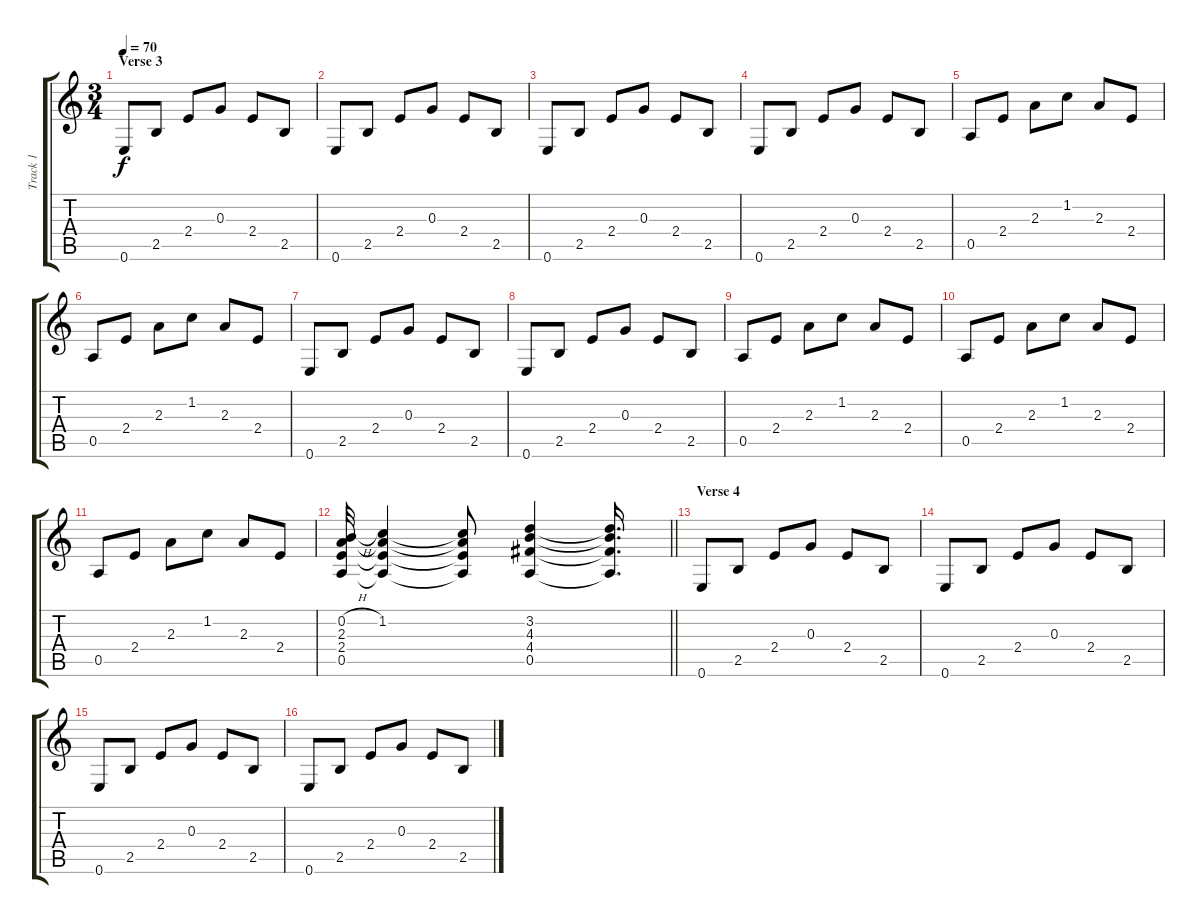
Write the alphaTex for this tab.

\track ("Track 1" "Track 1") {instrument acousticguitarsteel}
\staff {score tabs}
\tuning (E4 B3 G3 D3 A2 E2) {hide}
\ts (3 4)
\section ("" "Verse 3")
\tempo 70
\clef g2
\ks c
0.6.8{dy f} 2.5.8 2.4.8 0.3.8 2.4.8 2.5.8 |
0.6.8 2.5.8 2.4.8 0.3.8 2.4.8 2.5.8 |
0.6.8 2.5.8 2.4.8 0.3.8 2.4.8 2.5.8 |
0.6.8 2.5.8 2.4.8 0.3.8 2.4.8 2.5.8 |
0.5.8 2.4.8 2.3.8 1.2.8 2.3.8 2.4.8 |
0.5.8 2.4.8 2.3.8 1.2.8 2.3.8 2.4.8 |
0.6.8 2.5.8 2.4.8 0.3.8 2.4.8 2.5.8 |
0.6.8 2.5.8 2.4.8 0.3.8 2.4.8 2.5.8 |
0.5.8 2.4.8 2.3.8 1.2.8 2.3.8 2.4.8 |
0.5.8 2.4.8 2.3.8 1.2.8 2.3.8 2.4.8 |
0.5.8 2.4.8 2.3.8 1.2.8 2.3.8 2.4.8 |
\barLineRight lightlight
(0.2{h} 2.3 2.4 0.5).32 (1.2 2.3{t} 2.4{t} 0.5{t}).4 (1.2{t} 2.3{t} 2.4{t} 0.5{t}).8 (3.2 4.3 4.4 0.5).4 (3.2{t} 4.3{t} 4.4{t} 0.5{t}).16{d} |
\section ("" "Verse 4")
0.6.8 2.5.8 2.4.8 0.3.8 2.4.8 2.5.8 |
0.6.8 2.5.8 2.4.8 0.3.8 2.4.8 2.5.8 |
0.6.8 2.5.8 2.4.8 0.3.8 2.4.8 2.5.8 |
0.6.8 2.5.8 2.4.8 0.3.8 2.4.8 2.5.8
